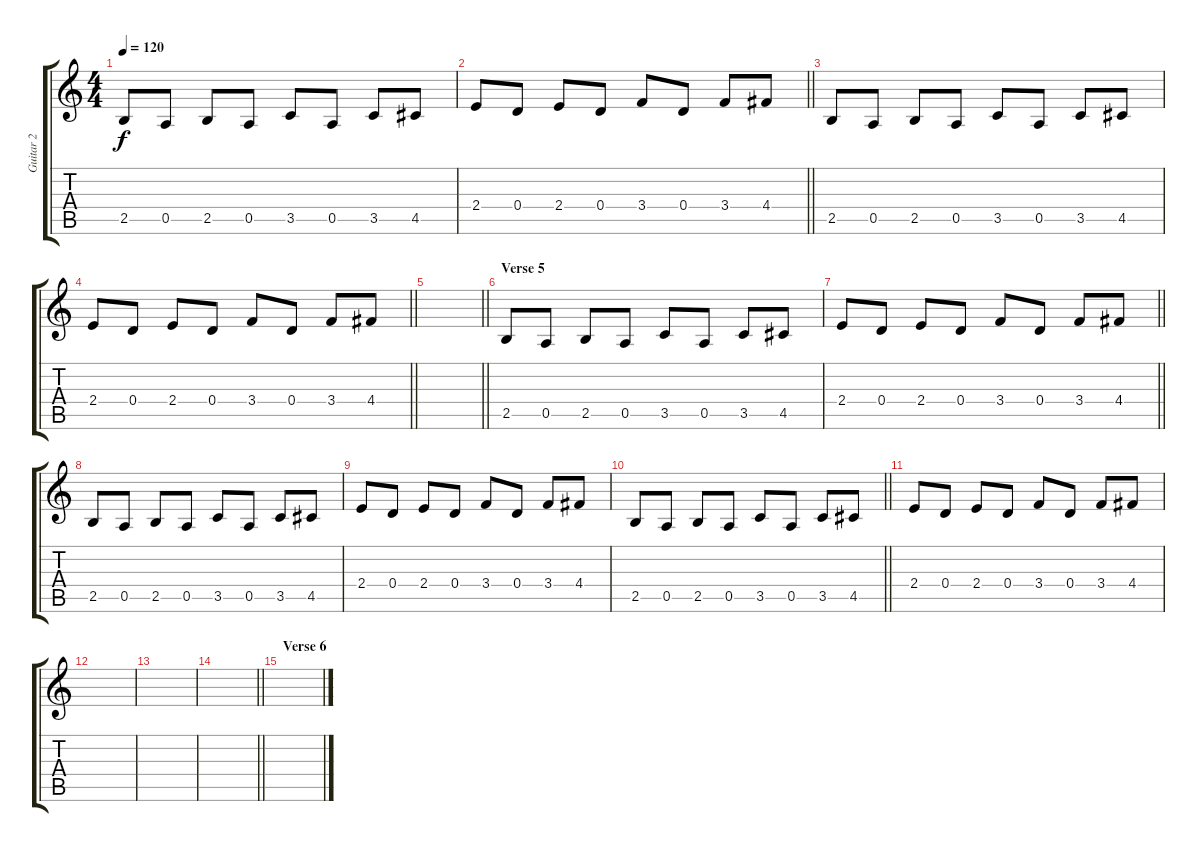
\track ("Guitar 2" "Guitar 2") {instrument synthbass1}
\staff {score tabs}
\tuning (E4 B3 G3 D3 A2 E2) {hide}
\ts (4 4)
\tempo 120
\clef g2
\ks c
2.5.8{dy f} 0.5.8 2.5.8 0.5.8 3.5.8 0.5.8 3.5.8 4.5.8 |
\barLineRight lightlight
2.4.8 0.4.8 2.4.8 0.4.8 3.4.8 0.4.8 3.4.8 4.4.8 |
2.5.8 0.5.8 2.5.8 0.5.8 3.5.8 0.5.8 3.5.8 4.5.8 |
\barLineRight lightlight
2.4.8 0.4.8 2.4.8 0.4.8 3.4.8 0.4.8 3.4.8 4.4.8 |
\barLineRight lightlight
|
\section ("" "Verse 5")
2.5.8 0.5.8 2.5.8 0.5.8 3.5.8 0.5.8 3.5.8 4.5.8 |
\barLineRight lightlight
2.4.8 0.4.8 2.4.8 0.4.8 3.4.8 0.4.8 3.4.8 4.4.8 |
2.5.8 0.5.8 2.5.8 0.5.8 3.5.8 0.5.8 3.5.8 4.5.8 |
2.4.8 0.4.8 2.4.8 0.4.8 3.4.8 0.4.8 3.4.8 4.4.8 |
\barLineRight lightlight
2.5.8 0.5.8 2.5.8 0.5.8 3.5.8 0.5.8 3.5.8 4.5.8 |
2.4.8 0.4.8 2.4.8 0.4.8 3.4.8 0.4.8 3.4.8 4.4.8 |
|
|
\barLineRight lightlight
|
\section ("" "Verse 6")
